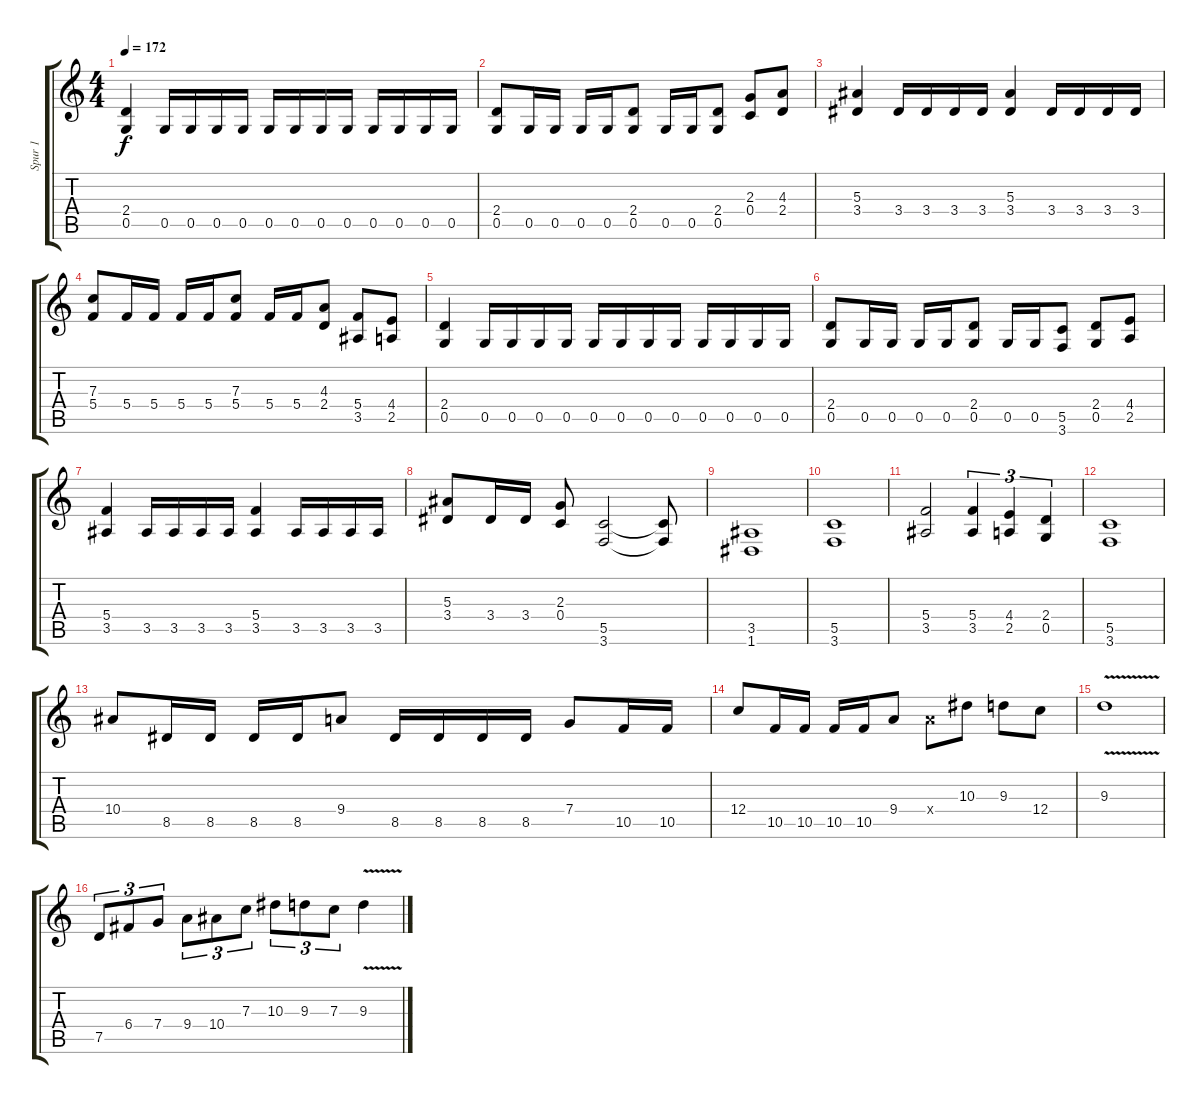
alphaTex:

\track ("Spur 1" "Spur 1") {instrument distortionguitar}
\staff {score tabs}
\tuning (D4 A3 F3 C3 G2 D2) {hide}
\ts (4 4)
\tempo 172
\clef g2
\ks c
(2.4 0.5).4{dy f} 0.5.16 0.5.16 0.5.16 0.5.16 0.5.16 0.5.16 0.5.16 0.5.16 0.5.16 0.5.16 0.5.16 0.5.16 |
(2.4 0.5).8 0.5.16 0.5.16 0.5.16 0.5.16 (2.4 0.5).8 0.5.16 0.5.16 (2.4 0.5).8 (2.3 0.4).8 (4.3 2.4).8 |
(5.3 3.4).4 3.4.16 3.4.16 3.4.16 3.4.16 (5.3 3.4).4 3.4.16 3.4.16 3.4.16 3.4.16 |
(7.3 5.4).8 5.4.16 5.4.16 5.4.16 5.4.16 (7.3 5.4).8 5.4.16 5.4.16 (4.3 2.4).8 (5.4 3.5).8 (4.4 2.5).8 |
(2.4 0.5).4 0.5.16 0.5.16 0.5.16 0.5.16 0.5.16 0.5.16 0.5.16 0.5.16 0.5.16 0.5.16 0.5.16 0.5.16 |
(2.4 0.5).8 0.5.16 0.5.16 0.5.16 0.5.16 (2.4 0.5).8 0.5.16 0.5.16 (5.5 3.6).8 (2.4 0.5).8 (4.4 2.5).8 |
(5.4 3.5).4 3.5.16 3.5.16 3.5.16 3.5.16 (5.4 3.5).4 3.5.16 3.5.16 3.5.16 3.5.16 |
(5.3 3.4).8 3.4.16 3.4.16 (2.3 0.4).8 (5.5 3.6).2 (5.5{t} 3.6{t}).8 |
(3.5 1.6).1 |
(5.5 3.6).1 |
(5.4 3.5).2 (5.4 3.5).4{tu (3 2)} (4.4 2.5).4{tu (3 2)} (2.4 0.5).4{tu (3 2)} |
(5.5 3.6).1 |
10.4.8 8.5.16 8.5.16 8.5.16 8.5.16 9.4.8 8.5.16 8.5.16 8.5.16 8.5.16 7.4.8 10.5.16 10.5.16 |
12.4.8 10.5.16 10.5.16 10.5.16 10.5.16 9.4.8 9.4{x}.8 10.3.8 9.3.8 12.4.8 |
9.3{v}.1 |
7.5.8{tu (3 2)} 6.4.8{tu (3 2)} 7.4.8{tu (3 2)} 9.4.8{tu (3 2)} 10.4.8{tu (3 2)} 7.3.8{tu (3 2)} 10.3.8{tu (3 2)} 9.3.8{tu (3 2)} 7.3.8{tu (3 2)} 9.3{v}.4
